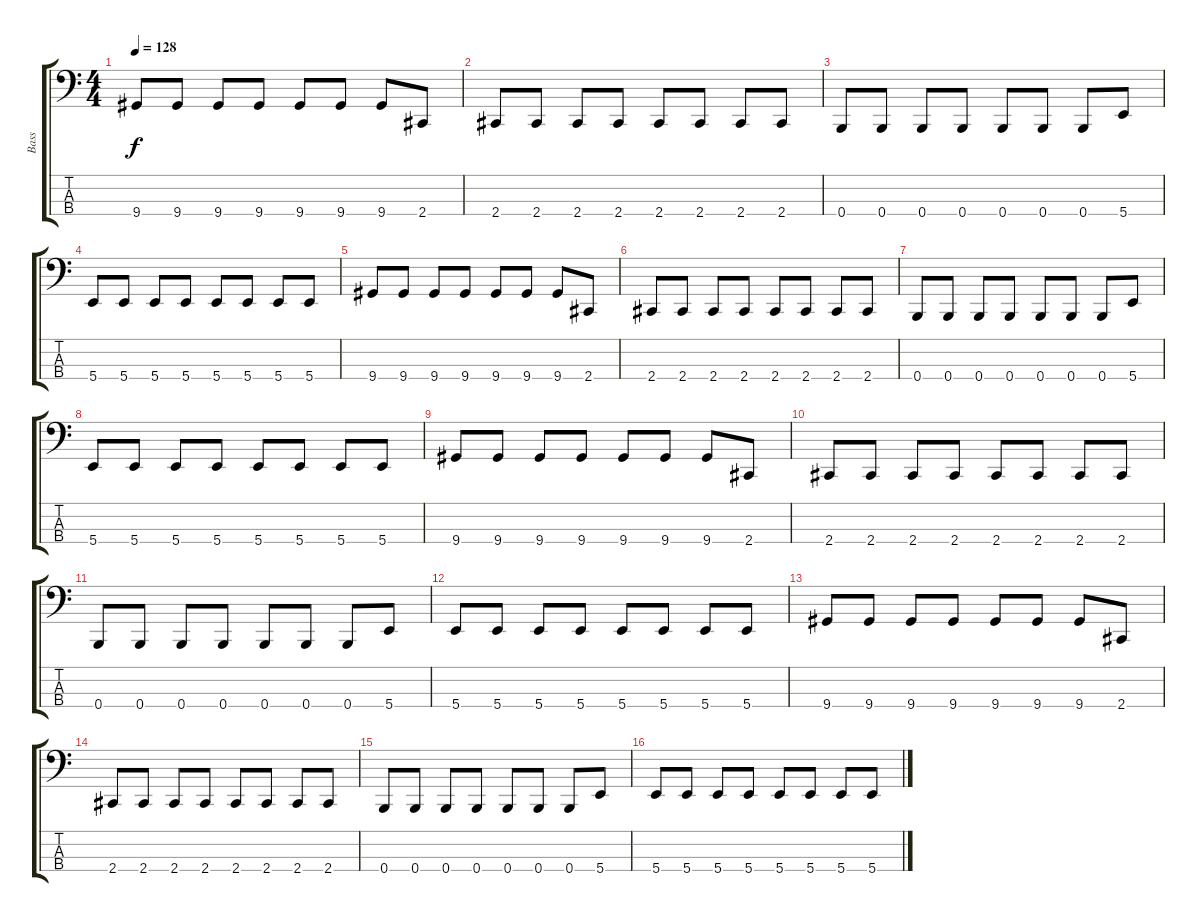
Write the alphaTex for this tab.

\track ("Bass" "Bass") {instrument electricbassfinger}
\staff {score tabs}
\tuning (E2 B1 Gb1 B0) {hide}
\ts (4 4)
\tempo 128
\clef f4
\ks c
9.4.8{dy f} 9.4.8 9.4.8 9.4.8 9.4.8 9.4.8 9.4.8 2.4.8 |
2.4.8 2.4.8 2.4.8 2.4.8 2.4.8 2.4.8 2.4.8 2.4.8 |
0.4.8 0.4.8 0.4.8 0.4.8 0.4.8 0.4.8 0.4.8 5.4.8 |
5.4.8 5.4.8 5.4.8 5.4.8 5.4.8 5.4.8 5.4.8 5.4.8 |
9.4.8 9.4.8 9.4.8 9.4.8 9.4.8 9.4.8 9.4.8 2.4.8 |
2.4.8 2.4.8 2.4.8 2.4.8 2.4.8 2.4.8 2.4.8 2.4.8 |
0.4.8 0.4.8 0.4.8 0.4.8 0.4.8 0.4.8 0.4.8 5.4.8 |
5.4.8 5.4.8 5.4.8 5.4.8 5.4.8 5.4.8 5.4.8 5.4.8 |
9.4.8 9.4.8 9.4.8 9.4.8 9.4.8 9.4.8 9.4.8 2.4.8 |
2.4.8 2.4.8 2.4.8 2.4.8 2.4.8 2.4.8 2.4.8 2.4.8 |
0.4.8 0.4.8 0.4.8 0.4.8 0.4.8 0.4.8 0.4.8 5.4.8 |
5.4.8 5.4.8 5.4.8 5.4.8 5.4.8 5.4.8 5.4.8 5.4.8 |
9.4.8 9.4.8 9.4.8 9.4.8 9.4.8 9.4.8 9.4.8 2.4.8 |
2.4.8 2.4.8 2.4.8 2.4.8 2.4.8 2.4.8 2.4.8 2.4.8 |
0.4.8 0.4.8 0.4.8 0.4.8 0.4.8 0.4.8 0.4.8 5.4.8 |
5.4.8 5.4.8 5.4.8 5.4.8 5.4.8 5.4.8 5.4.8 5.4.8
